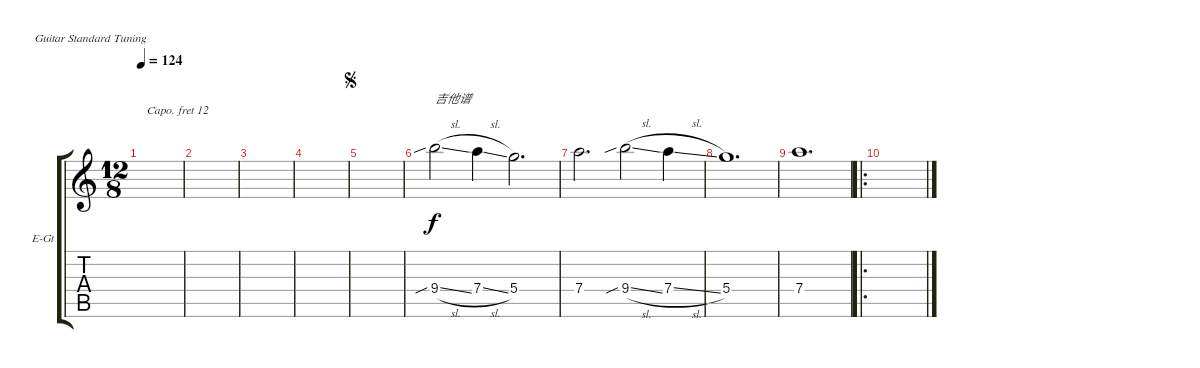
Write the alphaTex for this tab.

\defaultSystemsLayout 4
\bracketExtendMode groupsimilarinstruments
\firstSystemTrackNameOrientation horizontal
\otherSystemsTrackNameOrientation horizontal
\track ("String" "E-Gt") {instrument electricguitarclean}
\staff {score tabs}
\capo 12
\tuning (E4 B3 G3 D3 A2 E2)
\ts (12 8)
\tempo 124
\clef g2
\ks c
|
|
|
|
\jump segno
|
9.4{sib sl}.2{txt "吉他谱"} 7.4{sl}.4 5.4.2{d} |
7.4.2{d} 9.4{sib sl}.2 7.4{sl}.4 |
5.4.1{d} |
7.4.1{d} |
\ro
